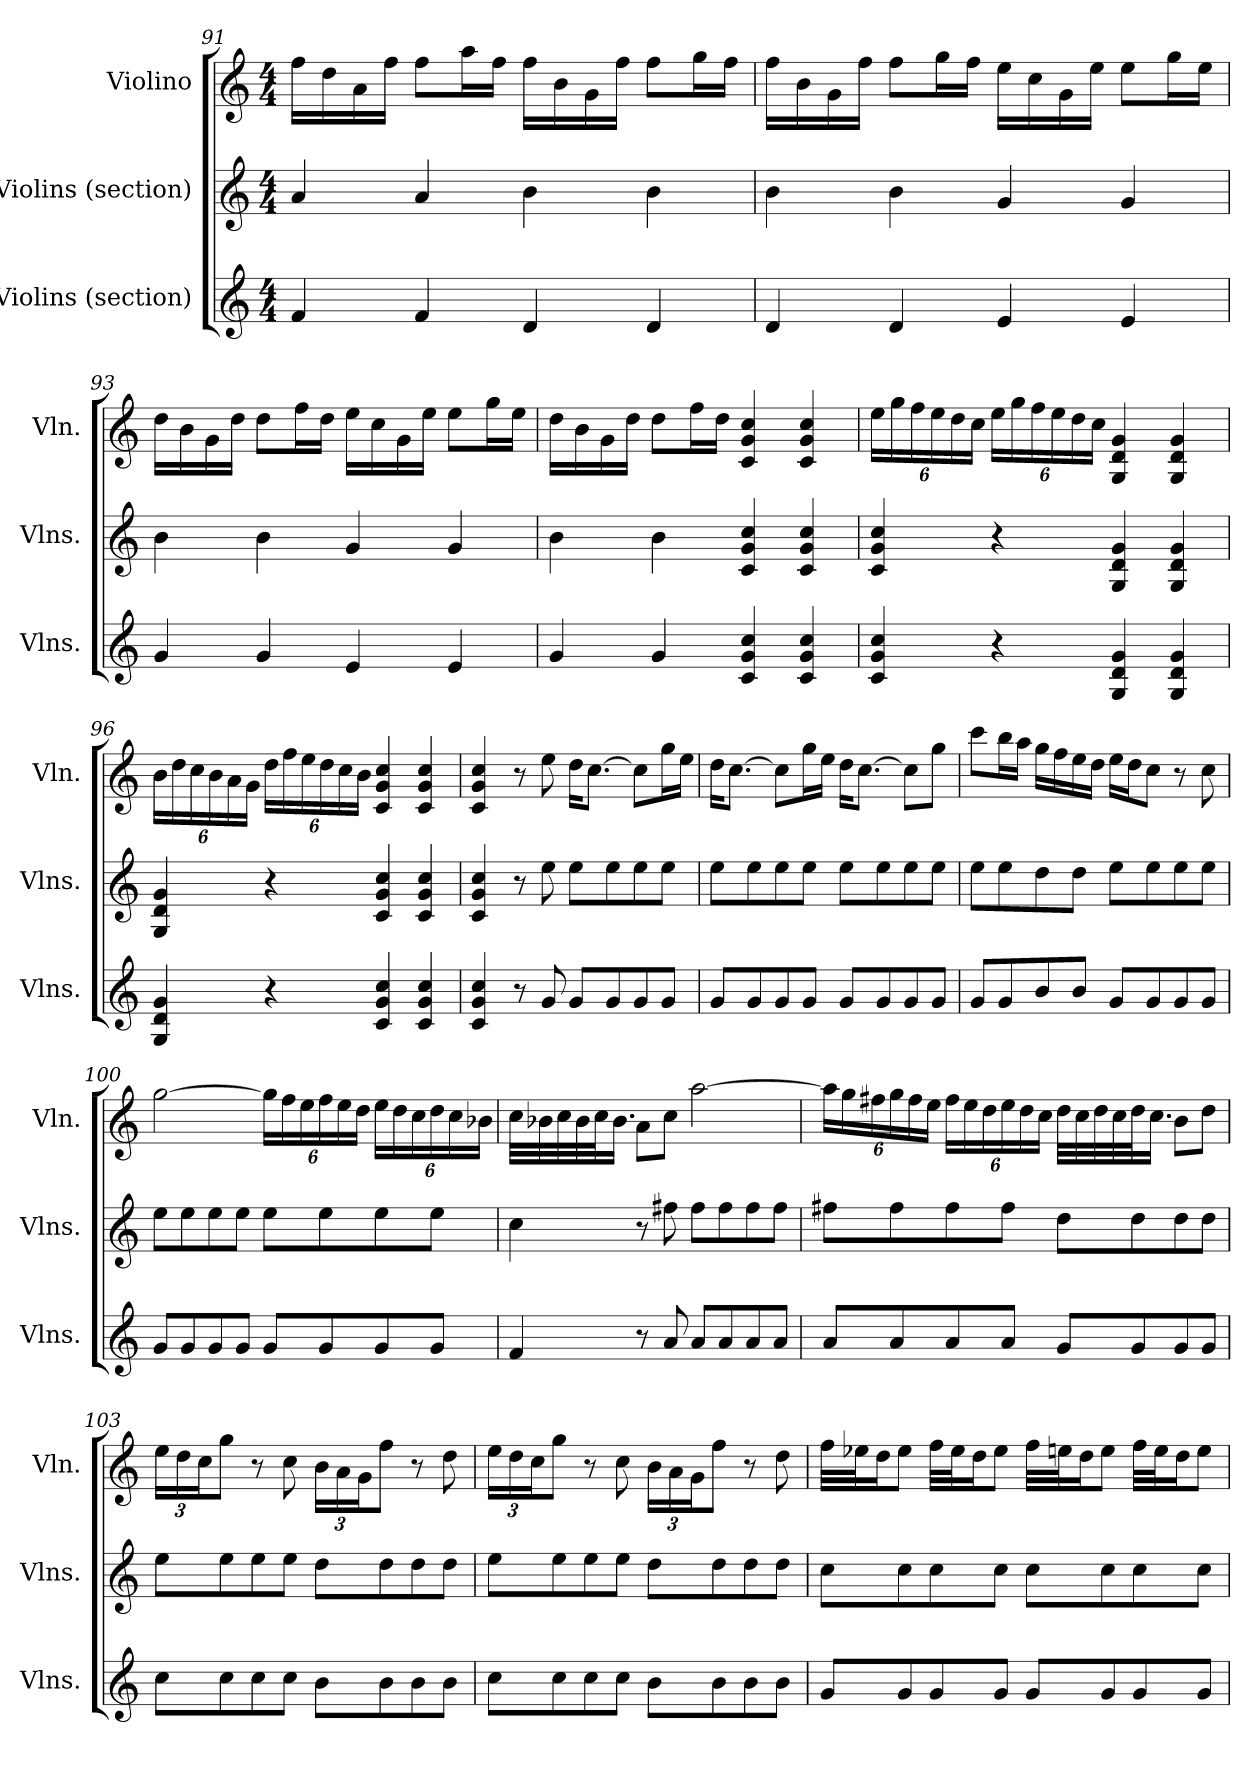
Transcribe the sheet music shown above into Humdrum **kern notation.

**kern	**kern	**kern
*part3	*part2	*part1
*staff3	*staff2	*staff1
*I"Violins (section)	*I"Violins (section)	*I"Violino
*I'Vlns.	*I'Vlns.	*I'Vln.
*clefG2	*clefG2	*clefG2
*k[]	*k[]	*k[]
*M4/4	*M4/4	*M4/4
=91	=91	=91
4f/	4a/	16ff\LL
.	.	16dd\
.	.	16a\
.	.	16ff\JJ
4f/	4a/	8ff\L
.	.	16aa\L
.	.	16ff\JJ
4d/	4b\	16ff\LL
.	.	16b\
.	.	16g\
.	.	16ff\JJ
4d/	4b\	8ff\L
.	.	16gg\L
.	.	16ff\JJ
=92	=92	=92
4d/	4b\	16ff\LL
.	.	16b\
.	.	16g\
.	.	16ff\JJ
4d/	4b\	8ff\L
.	.	16gg\L
.	.	16ff\JJ
4e/	4g/	16ee\LL
.	.	16cc\
.	.	16g\
.	.	16ee\JJ
4e/	4g/	8ee\L
.	.	16gg\L
.	.	16ee\JJ
!!LO:LB:g=z
=93	=93	=93
4g/	4b\	16dd\LL
.	.	16b\
.	.	16g\
.	.	16dd\JJ
4g/	4b\	8dd\L
.	.	16ff\L
.	.	16dd\JJ
4e/	4g/	16ee\LL
.	.	16cc\
.	.	16g\
.	.	16ee\JJ
4e/	4g/	8ee\L
.	.	16gg\L
.	.	16ee\JJ
=94	=94	=94
4g/	4b\	16dd\LL
.	.	16b\
.	.	16g\
.	.	16dd\JJ
4g/	4b\	8dd\L
.	.	16ff\L
.	.	16dd\JJ
4c/ 4g/ 4cc/	4c/ 4g/ 4cc/	4c/ 4g/ 4cc/
4c/ 4g/ 4cc/	4c/ 4g/ 4cc/	4c/ 4g/ 4cc/
=95	=95	=95
*	*	*Xbrackettup
*	*	*MM110
4c/ 4g/ 4cc/	4c/ 4g/ 4cc/	24ee\LL
.	.	24gg\
.	.	24ff\
.	.	24ee\
.	.	24dd\
.	.	24cc\JJ
4r	4r	24ee\LL
.	.	24gg\
.	.	24ff\
.	.	24ee\
.	.	24dd\
.	.	24cc\JJ
*	*	*MM125
4G/ 4d/ 4g/	4G/ 4d/ 4g/	4G/ 4d/ 4g/
4G/ 4d/ 4g/	4G/ 4d/ 4g/	4G/ 4d/ 4g/
!!LO:LB:g=z
=96	=96	=96
*	*	*MM110
4G/ 4d/ 4g/	4G/ 4d/ 4g/	24b\LL
.	.	24dd\
.	.	24cc\
.	.	24b\
.	.	24a\
.	.	24g\JJ
4r	4r	24dd\LL
.	.	24ff\
.	.	24ee\
.	.	24dd\
.	.	24cc\
.	.	24b\JJ
*	*	*MM125
4c/ 4g/ 4cc/	4c/ 4g/ 4cc/	4c/ 4g/ 4cc/
4c/ 4g/ 4cc/	4c/ 4g/ 4cc/	4c/ 4g/ 4cc/
=97	=97	=97
4c/ 4g/ 4cc/	4c/ 4g/ 4cc/	4c/ 4g/ 4cc/
8r	8r	8r
8g/	8ee\	8ee\
8g/L	8ee\L	16dd\KL
.	.	[8.cc\J
8g/	8ee\	.
8g/	8ee\	8cc\L]
8g/J	8ee\J	16gg\L
.	.	16ee\JJ
=98	=98	=98
8g/L	8ee\L	16dd\KL
.	.	[8.cc\J
8g/	8ee\	.
8g/	8ee\	8cc\L]
8g/J	8ee\J	16gg\L
.	.	16ee\JJ
8g/L	8ee\L	16dd\KL
.	.	[8.cc\J
8g/	8ee\	.
8g/	8ee\	8cc\L]
8g/J	8ee\J	8gg\J
!!LO:LB:g=z
=99	=99	=99
8g/L	8ee\L	8ccc\L
8g/	8ee\	16bb\L
.	.	16aa\JJ
8b/	8dd\	16gg\LL
.	.	16ff\
8b/J	8dd\J	16ee\
.	.	16dd\JJ
8g/L	8ee\L	16ee\LL
.	.	16dd\J
8g/	8ee\	8cc\J
8g/	8ee\	8r
8g/J	8ee\J	8cc\
=100	=100	=100
8g/L	8ee\L	[2gg\
8g/	8ee\	.
8g/	8ee\	.
8g/J	8ee\J	.
8g/L	8ee\L	24gg\LL]
.	.	24ff\
.	.	24ee\
8g/	8ee\	24ff\
.	.	24ee\
.	.	24dd\JJ
8g/	8ee\	24ee\LL
.	.	24dd\
.	.	24cc\
8g/J	8ee\J	24dd\
.	.	24cc\
.	.	24b-X\JJ
!!LO:PB:g=z
=101	=101	=101
4f/	4cc\	32cc\LLL
.	.	32b-X\
.	.	32cc\
.	.	32b-\
.	.	32cc\J
.	.	16.b-\JJ
8r	8r	8a\L
8a/	8ff#X\	8cc\J
8a/L	8ff#\L	[2aa\
8a/	8ff#\	.
8a/	8ff#\	.
8a/J	8ff#\J	.
=102	=102	=102
8a/L	8ff#X\L	24aa\LL]
.	.	24gg\
.	.	24ff#X\
8a/	8ff#\	24gg\
.	.	24ff#\
.	.	24ee\JJ
8a/	8ff#\	24ff#\LL
.	.	24ee\
.	.	24dd\
8a/J	8ff#\J	24ee\
.	.	24dd\
.	.	24cc\JJ
8g/L	8dd\L	32dd\LLL
.	.	32cc\
.	.	32dd\
.	.	32cc\
8g/	8dd\	32dd\J
.	.	16.cc\JJ
8g/	8dd\	8b\L
8g/J	8dd\J	8dd\J
!!LO:LB:g=z
=103	=103	=103
8cc\L	8ee\L	24ee\LL
.	.	24dd\
.	.	24cc\J
8cc\	8ee\	8gg\J
8cc\	8ee\	8r
8cc\J	8ee\J	8cc\
8b\L	8dd\L	24b\LL
.	.	24a\
.	.	24g\J
8b\	8dd\	8ff\J
8b\	8dd\	8r
8b\J	8dd\J	8dd\
=104	=104	=104
8cc\L	8ee\L	24ee\LL
.	.	24dd\
.	.	24cc\J
8cc\	8ee\	8gg\J
8cc\	8ee\	8r
8cc\J	8ee\J	8cc\
8b\L	8dd\L	24b\LL
.	.	24a\
.	.	24g\J
8b\	8dd\	8ff\J
8b\	8dd\	8r
8b\J	8dd\J	8dd\
!!LO:LB:g=z
=105	=105	=105
8g/L	8cc\L	32ff\LLL
.	.	32ee-X\J
.	.	16dd\J
8g/	8cc\	8ee-\J
8g/	8cc\	32ff\LLL
.	.	32ee-\J
.	.	16dd\J
8g/J	8cc\J	8ee-\J
8g/L	8cc\L	32ff\LLL
.	.	32een\J
.	.	16dd\J
8g/	8cc\	8ee\J
8g/	8cc\	32ff\LLL
.	.	32ee\J
.	.	16dd\J
8g/J	8cc\J	8ee\J
=	=	=
*-	*-	*-
